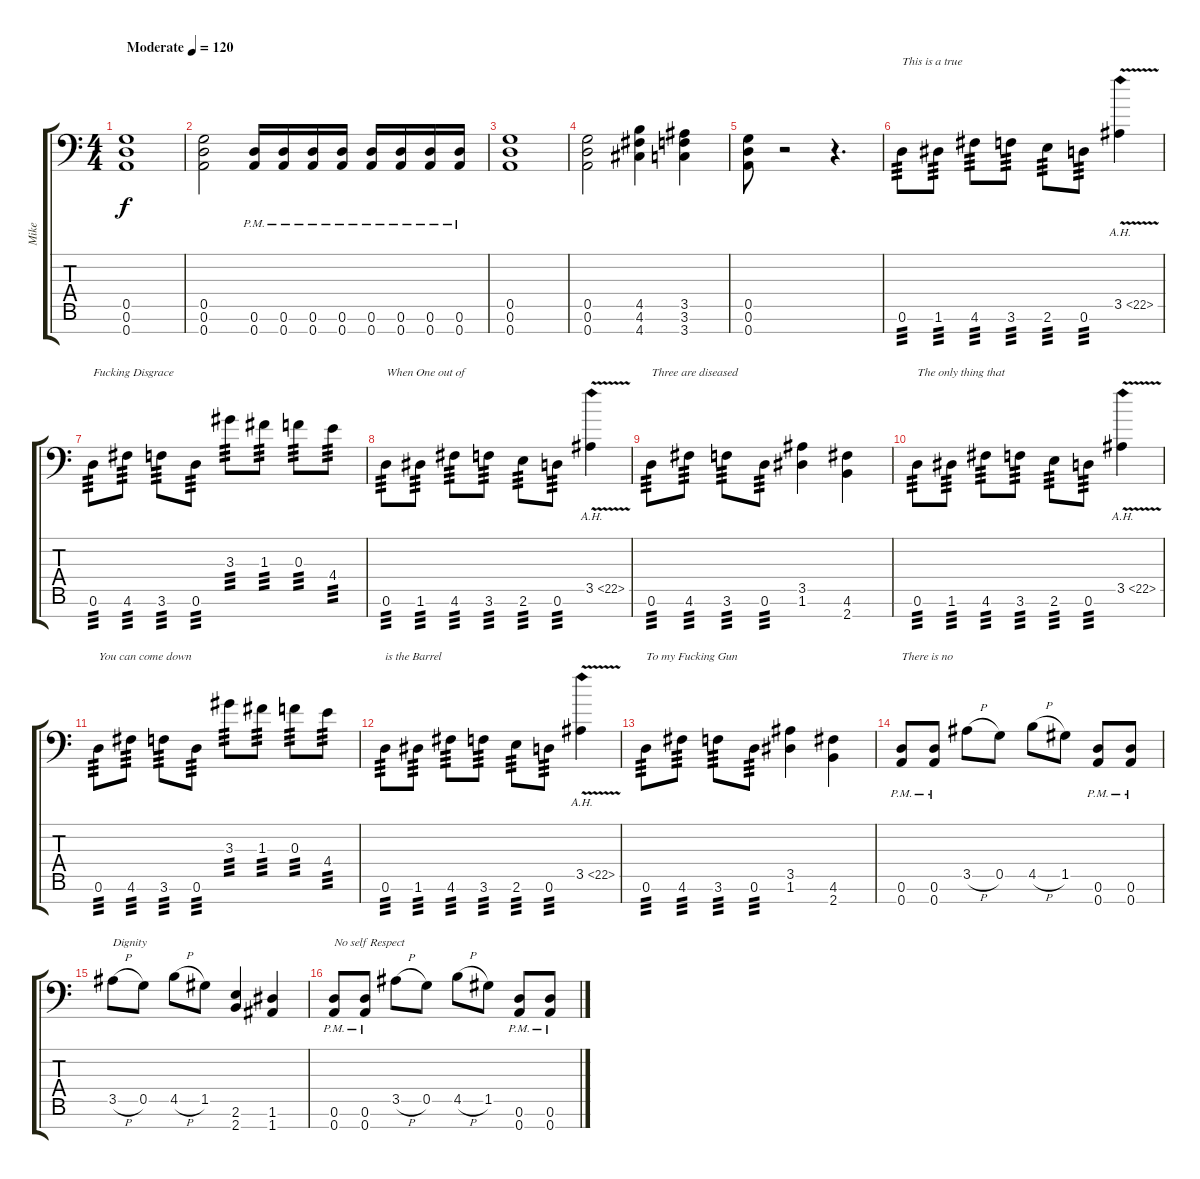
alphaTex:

\track ("Mike" "Mike") {instrument distortionguitar}
\staff {score tabs}
\tuning (D4 A3 F3 C3 G2 D2 A1) {hide}
\ts (4 4)
\tempo (120 "Moderate")
\clef f4
\ks c
(0.5 0.6 0.7).1{dy f instrument distortionguitar} |
(0.5 0.6 0.7).2 (0.6{pm} 0.7{pm}).16 (0.6{pm} 0.7{pm}).16 (0.6{pm} 0.7{pm}).16 (0.6{pm} 0.7{pm}).16 (0.6{pm} 0.7{pm}).16 (0.6{pm} 0.7{pm}).16 (0.6{pm} 0.7{pm}).16 (0.6{pm} 0.7{pm}).16 |
(0.5 0.6 0.7).1 |
(0.5 0.6 0.7).2 (4.5 4.6 4.7).4 (3.5 3.6 3.7).4 |
(0.5 0.6 0.7).8 r.2 r.4{d} |
0.6.8{txt "This is a true" tp 3} 1.6.8{tp 3} 4.6.8{tp 3} 3.6.8{tp 3} 2.6.8{tp 3} 0.6.8{tp 3} 3.5{ah 19 v}.4 |
0.6.8{txt "Fucking Disgrace" tp 3} 4.6.8{tp 3} 3.6.8{tp 3} 0.6.8{tp 3} 3.3.8{tp 3} 1.3.8{tp 3} 0.3.8{tp 3} 4.4.8{tp 3} |
0.6.8{txt "When One out of" tp 3} 1.6.8{tp 3} 4.6.8{tp 3} 3.6.8{tp 3} 2.6.8{tp 3} 0.6.8{tp 3} 3.5{ah 19 v}.4 |
0.6.8{txt "Three are diseased" tp 3} 4.6.8{tp 3} 3.6.8{tp 3} 0.6.8{tp 3} (3.5 1.6).4 (4.6 2.7).4 |
0.6.8{txt "The only thing that " tp 3} 1.6.8{tp 3} 4.6.8{tp 3} 3.6.8{tp 3} 2.6.8{tp 3} 0.6.8{tp 3} 3.5{ah 19 v}.4 |
0.6.8{txt "You can come down " tp 3} 4.6.8{tp 3} 3.6.8{tp 3} 0.6.8{tp 3} 3.3.8{tp 3} 1.3.8{tp 3} 0.3.8{tp 3} 4.4.8{tp 3} |
0.6.8{txt "is the Barrel " tp 3} 1.6.8{tp 3} 4.6.8{tp 3} 3.6.8{tp 3} 2.6.8{tp 3} 0.6.8{tp 3} 3.5{ah 19 v}.4 |
0.6.8{txt "To my Fucking Gun" tp 3} 4.6.8{tp 3} 3.6.8{tp 3} 0.6.8{tp 3} (3.5 1.6).4 (4.6 2.7).4 |
(0.6{pm} 0.7{pm}).8{txt "There is no "} (0.6{pm} 0.7{pm}).8 3.5{h}.8 0.5.8 4.5{h}.8 1.5.8 (0.6{pm} 0.7{pm}).8 (0.6{pm} 0.7{pm}).8 |
3.5{h}.8{txt "Dignity"} 0.5.8 4.5{h}.8 1.5.8 (2.6 2.7).4 (1.6 1.7).4 |
(0.6{pm} 0.7{pm}).8{txt "No self Respect"} (0.6{pm} 0.7{pm}).8 3.5{h}.8 0.5.8 4.5{h}.8 1.5.8 (0.6{pm} 0.7{pm}).8 (0.6{pm} 0.7{pm}).8
